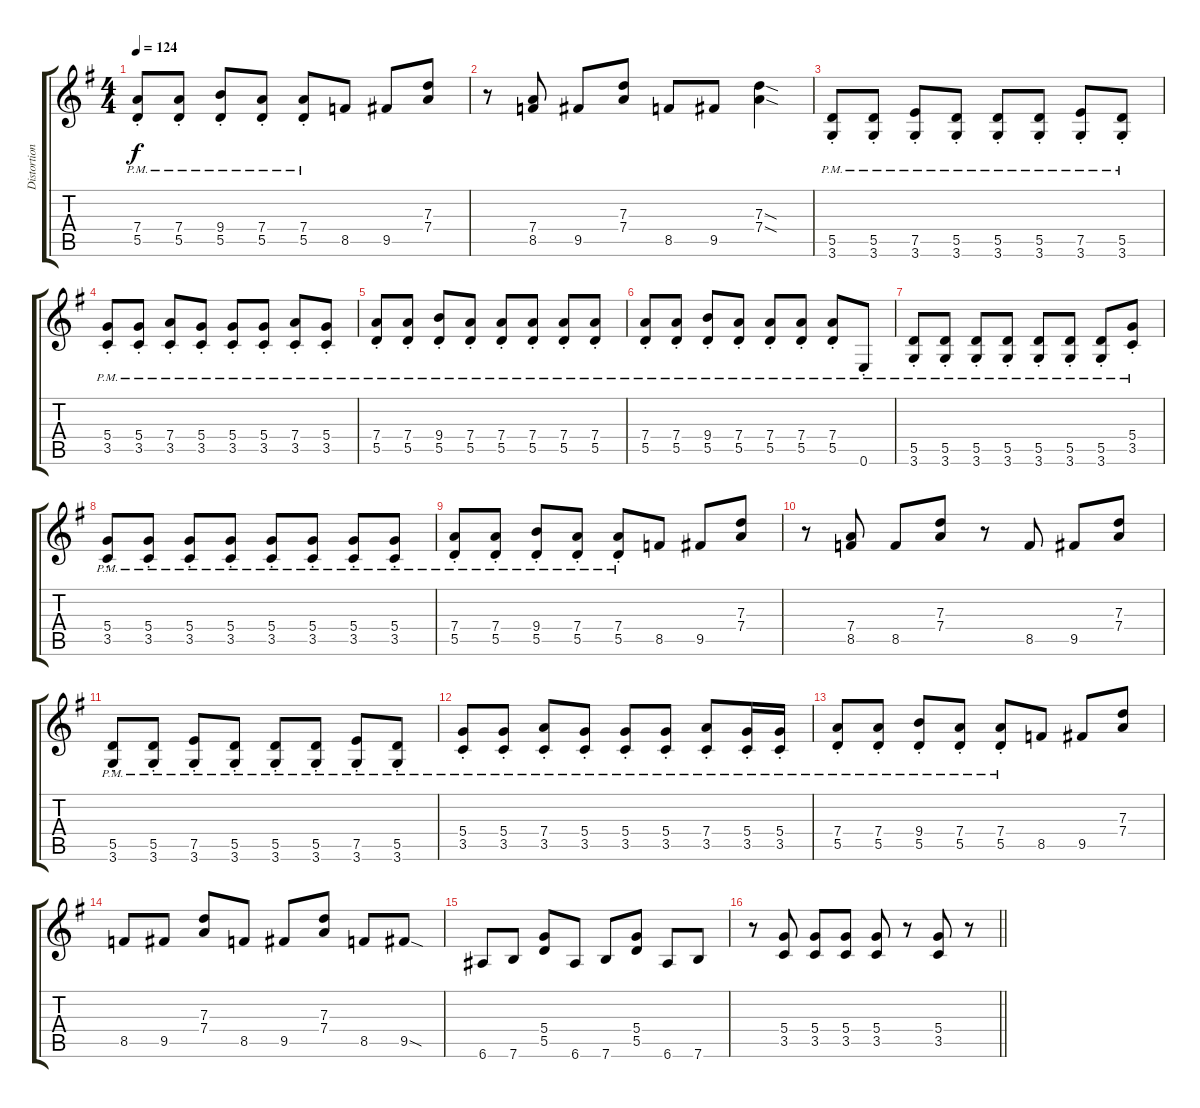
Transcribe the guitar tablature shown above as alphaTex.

\track ("Distortion" "Distortion") {instrument distortionguitar}
\staff {score tabs}
\tuning (E4 B3 G3 D3 A2 E2) {hide}
\ts (4 4)
\tempo 124
\clef g2
\ks g
(7.4{pm st} 5.5{pm st}).8{dy f} (7.4{pm st} 5.5{pm st}).8 (9.4{pm st} 5.5{pm st}).8 (7.4{pm st} 5.5{pm st}).8 (7.4{pm st} 5.5{pm st}).8 8.5.8 9.5.8 (7.3 7.4).8 |
r.8 (7.4 8.5).8 9.5.8 (7.3 7.4).8 8.5.8 9.5.8 (7.3{sod} 7.4{sod}).4 |
(5.5{pm st} 3.6{pm st}).8 (5.5{pm st} 3.6{pm st}).8 (7.5{pm st} 3.6{pm st}).8 (5.5{pm st} 3.6{pm st}).8 (5.5{pm st} 3.6{pm st}).8 (5.5{pm st} 3.6{pm st}).8 (7.5{pm st} 3.6{pm st}).8 (5.5{pm st} 3.6{pm st}).8 |
(5.4{pm st} 3.5{pm st}).8 (5.4{pm st} 3.5{pm st}).8 (7.4{pm st} 3.5{pm st}).8 (5.4{pm st} 3.5{pm st}).8 (5.4{pm st} 3.5{pm st}).8 (5.4{pm st} 3.5{pm st}).8 (7.4{pm st} 3.5{pm st}).8 (5.4{pm st} 3.5{pm st}).8 |
(7.4{pm st} 5.5{pm st}).8 (7.4{pm st} 5.5{pm st}).8 (9.4{pm st} 5.5{pm st}).8 (7.4{pm st} 5.5{pm st}).8 (7.4{pm st} 5.5{pm st}).8 (7.4{pm st} 5.5{pm st}).8 (7.4{pm st} 5.5{pm st}).8 (7.4{pm st} 5.5{pm st}).8 |
(7.4{pm st} 5.5{pm st}).8 (7.4{pm st} 5.5{pm st}).8 (9.4{pm st} 5.5{pm st}).8 (7.4{pm st} 5.5{pm st}).8 (7.4{pm st} 5.5{pm st}).8 (7.4{pm st} 5.5{pm st}).8 (7.4{pm st} 5.5{pm st}).8 0.6{pm st}.8 |
(5.5{pm st} 3.6{pm st}).8 (5.5{pm st} 3.6{pm st}).8 (5.5{pm st} 3.6{pm st}).8 (5.5{pm st} 3.6{pm st}).8 (5.5{pm st} 3.6{pm st}).8 (5.5{pm st} 3.6{pm st}).8 (5.5{pm st} 3.6{pm st}).8 (5.4{pm st} 3.5{pm st}).8 |
(5.4{pm st} 3.5{pm st}).8 (5.4{pm st} 3.5{pm st}).8 (5.4{pm st} 3.5{pm st}).8 (5.4{pm st} 3.5{pm st}).8 (5.4{pm st} 3.5{pm st}).8 (5.4{pm st} 3.5{pm st}).8 (5.4{pm st} 3.5{pm st}).8 (5.4{pm st} 3.5{pm st}).8 |
(7.4{pm st} 5.5{pm st}).8 (7.4{pm st} 5.5{pm st}).8 (9.4{pm st} 5.5{pm st}).8 (7.4{pm st} 5.5{pm st}).8 (7.4{pm st} 5.5{pm st}).8 8.5.8 9.5.8 (7.3 7.4).8 |
r.8 (7.4 8.5).8 8.5.8 (7.3 7.4).8 r.8 8.5.8 9.5.8 (7.3 7.4).8 |
(5.5{pm st} 3.6{pm st}).8 (5.5{pm st} 3.6{pm st}).8 (7.5{pm st} 3.6{pm st}).8 (5.5{pm st} 3.6{pm st}).8 (5.5{pm st} 3.6{pm st}).8 (5.5{pm st} 3.6{pm st}).8 (7.5{pm st} 3.6{pm st}).8 (5.5{pm st} 3.6{pm st}).8 |
(5.4{pm st} 3.5{pm st}).8 (5.4{pm st} 3.5{pm st}).8 (7.4{pm st} 3.5{pm st}).8 (5.4{pm st} 3.5{pm st}).8 (5.4{pm st} 3.5{pm st}).8 (5.4{pm st} 3.5{pm st}).8 (7.4{pm st} 3.5{pm st}).8 (5.4{pm st} 3.5{pm st}).16 (5.4{pm st} 3.5{pm st}).16 |
(7.4{pm st} 5.5{pm st}).8 (7.4{pm st} 5.5{pm st}).8 (9.4{pm st} 5.5{pm st}).8 (7.4{pm st} 5.5{pm st}).8 (7.4{pm st} 5.5{pm st}).8 8.5.8 9.5.8 (7.3 7.4).8 |
8.5.8 9.5.8 (7.3 7.4).8 8.5.8 9.5.8 (7.3 7.4).8 8.5.8 9.5{sod}.8 |
6.6.8 7.6.8 (5.4 5.5).8 6.6.8 7.6.8 (5.4 5.5).8 6.6.8 7.6.8 |
\barLineRight lightlight
r.8 (5.4 3.5).8 (5.4 3.5).8 (5.4 3.5).8 (5.4 3.5).8 r.8 (5.4 3.5).8 r.8
